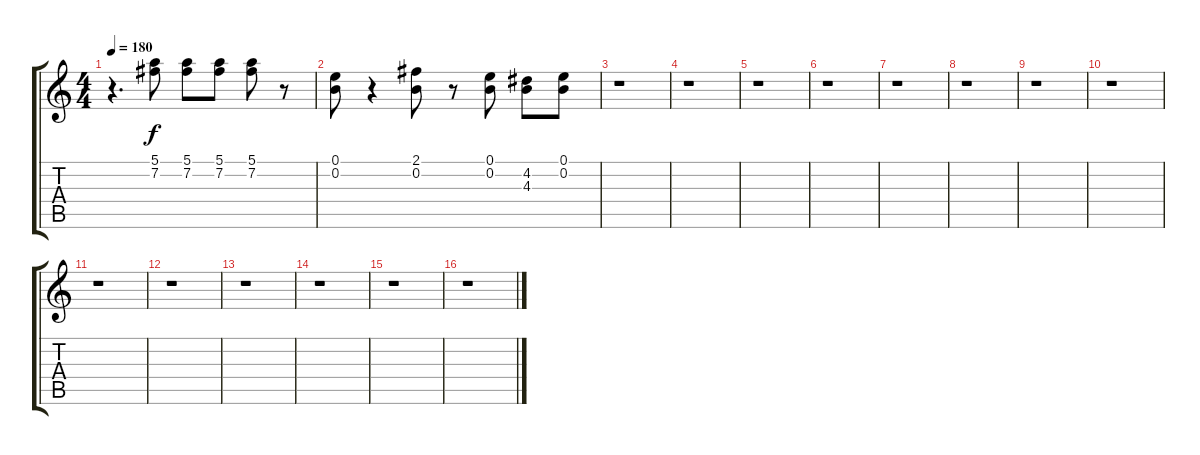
\track "" {instrument distortionguitar}
\staff {score tabs}
\tuning (E4 B3 G3 D3 A2 E2) {hide}
\ts (4 4)
\tempo 180
\clef g2
\ks c
r.4{d dy f} (5.1 7.2).8 (5.1 7.2).8 (5.1 7.2).8 (5.1 7.2).8 r.8 |
(0.1 0.2).8 r.4 (2.1 0.2).8 r.8 (0.1 0.2).8 (4.2 4.3).8 (0.1 0.2).8 |
r.1 |
r.1 |
r.1 |
r.1 |
r.1 |
r.1 |
r.1 |
r.1 |
r.1 |
r.1 |
r.1 |
r.1 |
r.1 |
r.1
